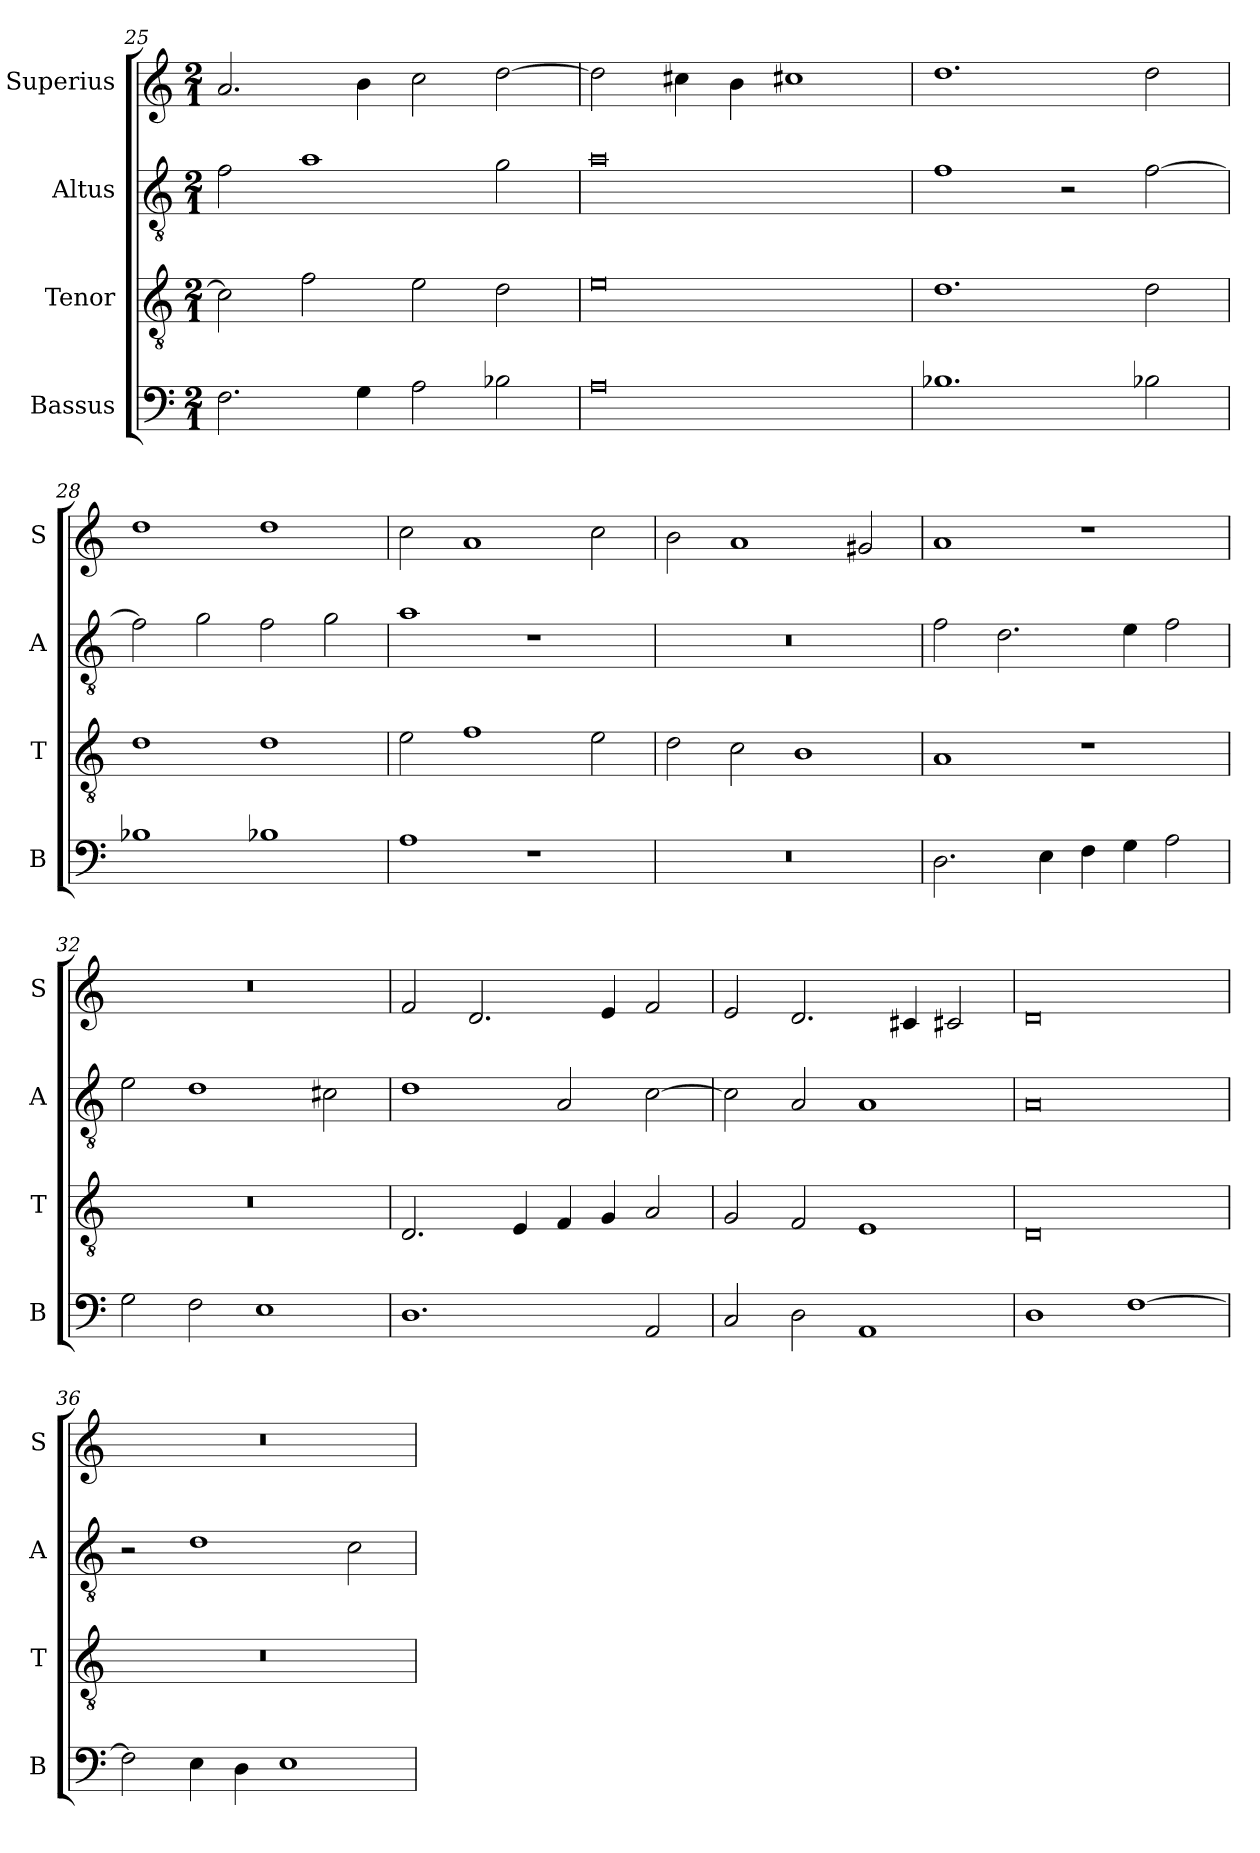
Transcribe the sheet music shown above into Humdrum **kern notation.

**kern	**kern	**kern	**kern
*part4	*part3	*part2	*part1
*staff4	*staff3	*staff2	*staff1
*I"Bassus	*I"Tenor	*I"Altus	*I"Superius
*I'B	*I'T	*I'A	*I'S
*clefF4	*clefGv2	*clefGv2	*clefG2
*k[]	*k[]	*k[]	*k[]
*M2/1	*M2/1	*M2/1	*M2/1
=25	=25	=25	=25
2.F\	2c\]	2f\	2.a/
.	2f\	1a	.
4G\	.	.	4b\
2A\	2e\	.	2cc\
2B-X\	2d\	2g\	[2dd\
=26	=26	=26	=26
0A	0e	0a	2dd\]
.	.	.	4cc#X\
.	.	.	4b\
.	.	.	1cc#X
=27	=27	=27	=27
1.B-X	1.d	1f	1.dd
.	.	2r	.
2B-X\	2d\	[2f\	2dd\
=28	=28	=28	=28
1B-X	1d	2f\]	1dd
.	.	2g\	.
1B-X	1d	2f\	1dd
.	.	2g\	.
=29	=29	=29	=29
1A	2e\	1a	2cc\
.	1f	.	1a
1r	.	1r	.
.	2e\	.	2cc\
=30	=30	=30	=30
0r	2d\	0r	2b\
.	2c\	.	1a
.	1B	.	.
.	.	.	2g#X/
=31	=31	=31	=31
2.D\	1A	2f\	1a
.	.	2.d\	.
4E\	.	.	.
4F\	1r	.	1r
4G\	.	4e\	.
2A\	.	2f\	.
=32	=32	=32	=32
2G\	0r	2e\	0r
2F\	.	1d	.
1E	.	.	.
.	.	2c#X\	.
=33	=33	=33	=33
1.D	2.D/	1d	2f/
.	.	.	2.d/
.	4E/	.	.
.	4F/	2A/	.
.	4G/	.	4e/
2AA/	2A/	[2c\	2f/
=34	=34	=34	=34
2C/	2G/	2c\]	2e/
2D\	2F/	2A/	2.d/
1AA	1E	1A	.
.	.	.	4c#X/
.	.	.	2c#X/
=35	=35	=35	=35
1D	0D	0A	0d
[1F	.	.	.
=36	=36	=36	=36
2F\]	0r	2r	0r
4E\	.	1d	.
4D\	.	.	.
1E	.	.	.
.	.	2c\	.
=	=	=	=
*-	*-	*-	*-
